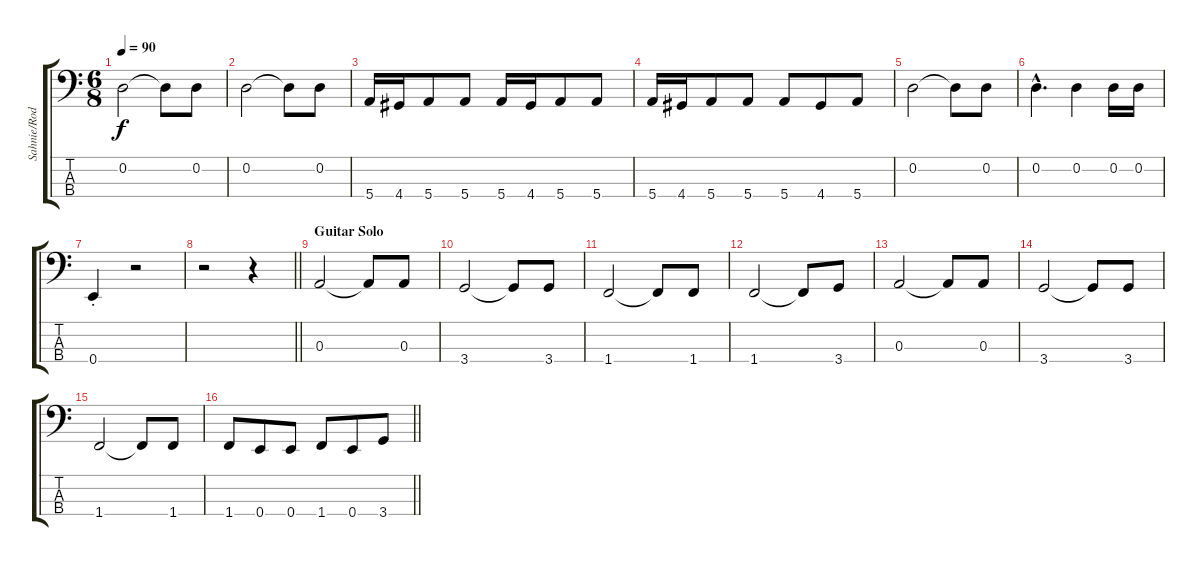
\track ("Sahnie/Rod" "Sahnie/Rod") {instrument electricbassfinger}
\staff {score tabs}
\tuning (G2 D2 A1 E1) {hide}
\ts (6 8)
\tempo 90
\clef f4
\ks aminor
0.2.2{dy f} 0.2{t}.8 0.2.8 |
0.2.2 0.2{t}.8 0.2.8 |
5.4.16 4.4.16 5.4.8 5.4.8 5.4.16 4.4.16 5.4.8 5.4.8 |
5.4.16 4.4.16 5.4.8 5.4.8 5.4.8 4.4.8 5.4.8 |
0.2.2 0.2{t}.8 0.2.8 |
0.2{hac}.4{d} 0.2.4 0.2.16 0.2.16 |
0.4{st}.4 r.2 |
\barLineRight lightlight
r.2 r.4 |
\section ("" "Guitar Solo")
0.3.2 0.3{t}.8 0.3.8 |
3.4.2 3.4{t}.8 3.4.8 |
1.4.2 1.4{t}.8 1.4.8 |
1.4.2 1.4{t}.8 3.4.8 |
0.3.2 0.3{t}.8 0.3.8 |
3.4.2 3.4{t}.8 3.4.8 |
1.4.2 1.4{t}.8 1.4.8 |
\barLineRight lightlight
1.4.8 0.4.8 0.4.8 1.4.8 0.4.8 3.4.8
